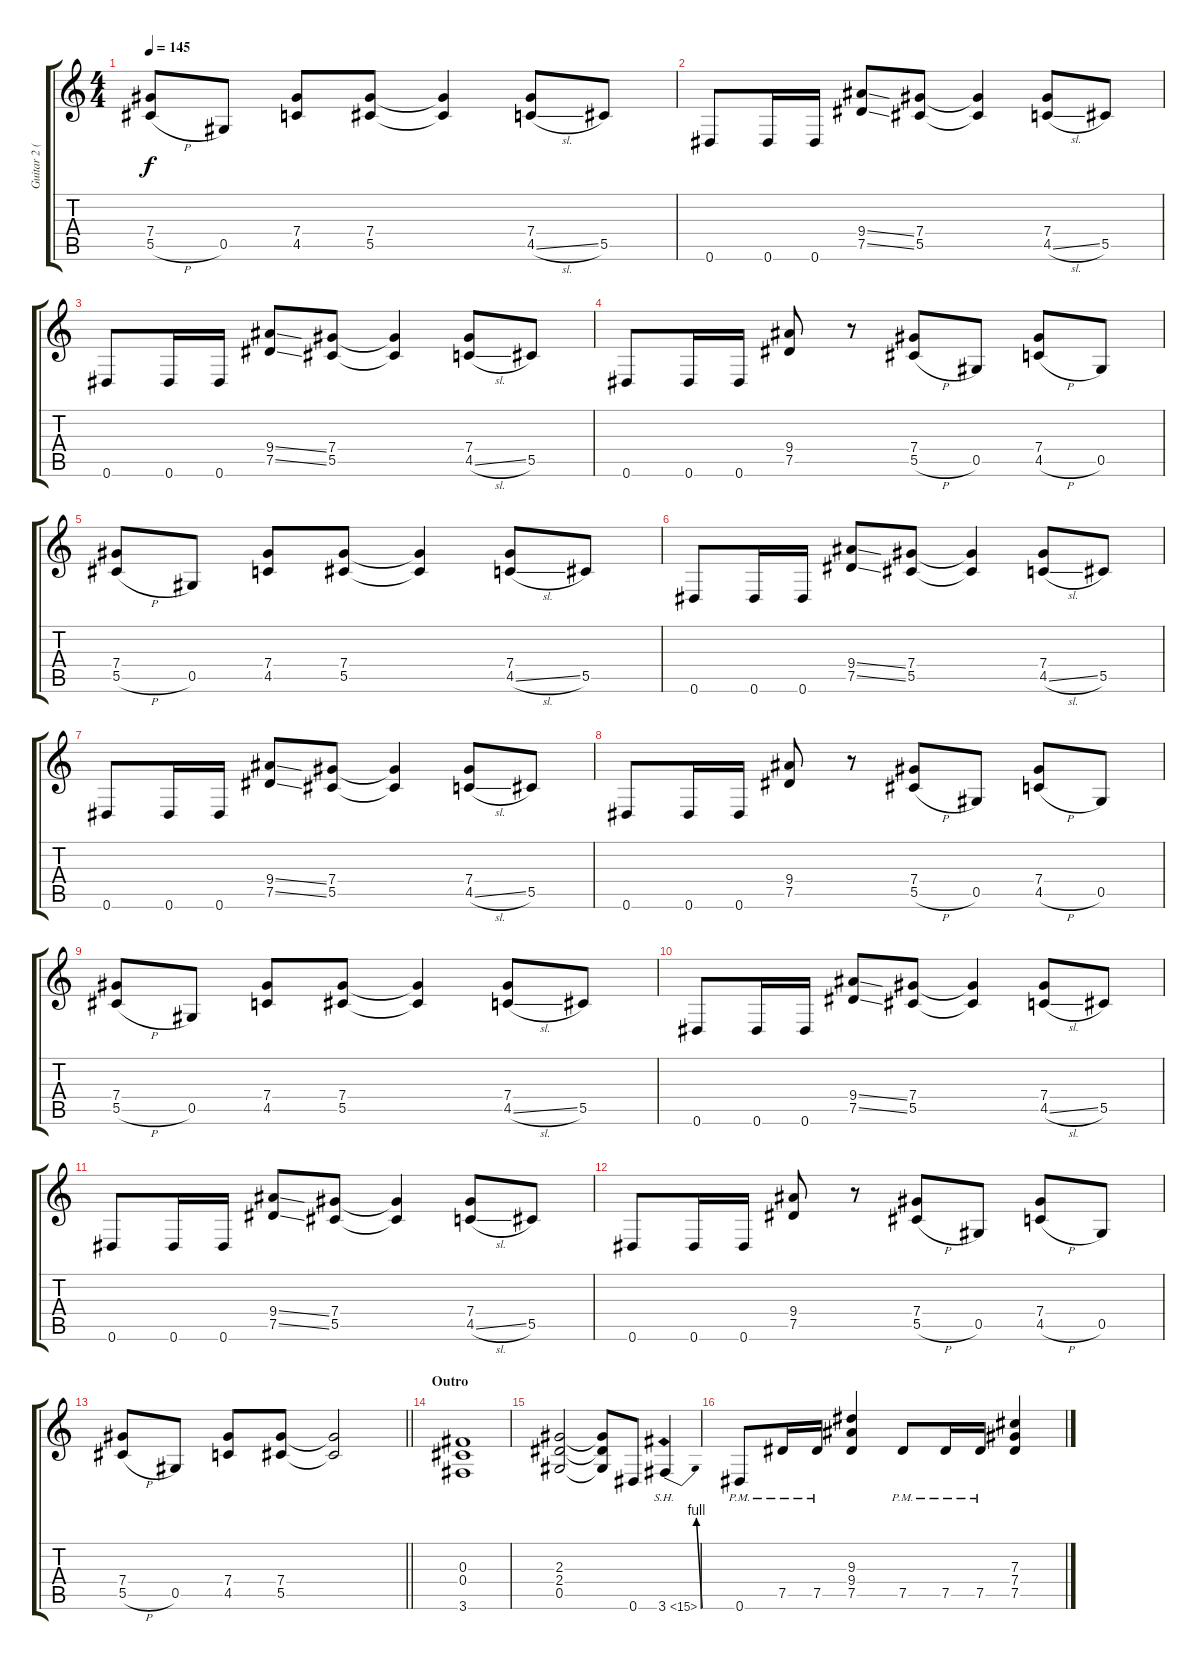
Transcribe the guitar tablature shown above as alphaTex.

\track ("Guitar 2 (Slash)" "Guitar 2 (") {instrument overdrivenguitar}
\staff {score tabs}
\tuning (Eb4 Bb3 Gb3 Db3 Ab2 Eb2) {hide}
\ts (4 4)
\tempo 145
\clef g2
\ks c
(7.4 5.5{h}).8{dy f} 0.5.8 (7.4 4.5).8 (7.4 5.5).8 (7.4{t} 5.5{t}).4 (7.4 4.5{sl}).8 5.5.8 |
0.6.8 0.6.16 0.6.16 (9.4{ss} 7.5{ss}).8 (7.4 5.5).8 (7.4{t} 5.5{t}).4 (7.4 4.5{sl}).8 5.5.8 |
0.6.8 0.6.16 0.6.16 (9.4{ss} 7.5{ss}).8 (7.4 5.5).8 (7.4{t} 5.5{t}).4 (7.4 4.5{sl}).8 5.5.8 |
0.6.8 0.6.16 0.6.16 (9.4 7.5).8 r.8 (7.4 5.5{h}).8 0.5.8 (7.4 4.5{h}).8 0.5.8 |
(7.4 5.5{h}).8 0.5.8 (7.4 4.5).8 (7.4 5.5).8 (7.4{t} 5.5{t}).4 (7.4 4.5{sl}).8 5.5.8 |
0.6.8 0.6.16 0.6.16 (9.4{ss} 7.5{ss}).8 (7.4 5.5).8 (7.4{t} 5.5{t}).4 (7.4 4.5{sl}).8 5.5.8 |
0.6.8 0.6.16 0.6.16 (9.4{ss} 7.5{ss}).8 (7.4 5.5).8 (7.4{t} 5.5{t}).4 (7.4 4.5{sl}).8 5.5.8 |
0.6.8 0.6.16 0.6.16 (9.4 7.5).8 r.8 (7.4 5.5{h}).8 0.5.8 (7.4 4.5{h}).8 0.5.8 |
(7.4 5.5{h}).8 0.5.8 (7.4 4.5).8 (7.4 5.5).8 (7.4{t} 5.5{t}).4 (7.4 4.5{sl}).8 5.5.8 |
0.6.8 0.6.16 0.6.16 (9.4{ss} 7.5{ss}).8 (7.4 5.5).8 (7.4{t} 5.5{t}).4 (7.4 4.5{sl}).8 5.5.8 |
0.6.8 0.6.16 0.6.16 (9.4{ss} 7.5{ss}).8 (7.4 5.5).8 (7.4{t} 5.5{t}).4 (7.4 4.5{sl}).8 5.5.8 |
0.6.8 0.6.16 0.6.16 (9.4 7.5).8 r.8 (7.4 5.5{h}).8 0.5.8 (7.4 4.5{h}).8 0.5.8 |
\barLineRight lightlight
(7.4 5.5{h}).8 0.5.8 (7.4 4.5).8 (7.4 5.5).8 (7.4{t} 5.5{t}).2 |
\section ("" "Outro")
(0.3 0.4 3.6).1 |
(2.3 2.4 0.5).2 (2.3{t} 2.4{t} 0.5{t}).8 0.6.8 3.6{be (bend 0 0 60 4) sh 12}.4 |
0.6{pm}.8 7.5{pm}.16 7.5{pm}.16 (9.3 9.4 7.5).4 7.5{pm}.8 7.5{pm}.16 7.5{pm}.16 (7.3 7.4 7.5).4
